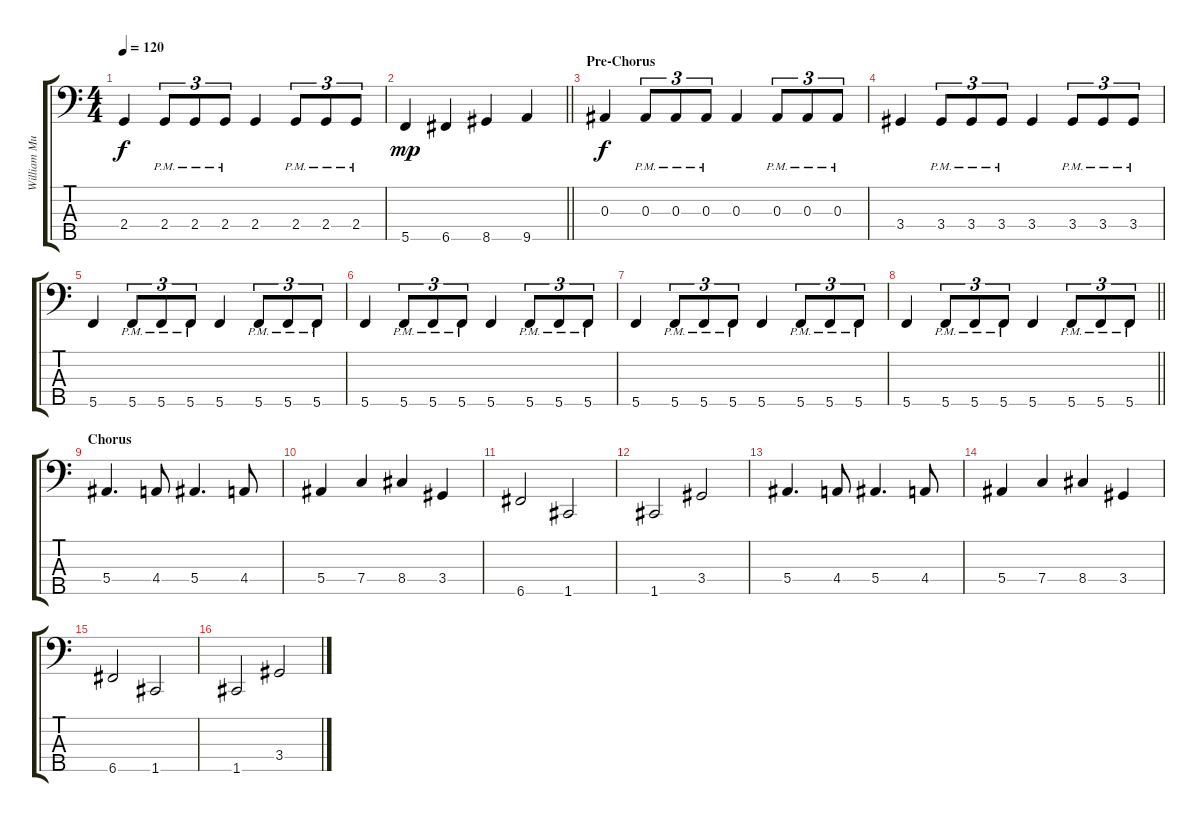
\track ("William Murderface" "William Mu") {instrument electricbassfinger}
\staff {score tabs}
\tuning (G2 Eb2 Bb1 F1 C1) {hide}
\ts (4 4)
\tempo 120
\clef f4
\ks c
2.4.4{dy f} 2.4{pm}.8{tu (3 2)} 2.4{pm}.8{tu (3 2)} 2.4{pm}.8{tu (3 2)} 2.4.4 2.4{pm}.8{tu (3 2)} 2.4{pm}.8{tu (3 2)} 2.4{pm}.8{tu (3 2)} |
\barLineRight lightlight
5.5.4{dy mp} 6.5.4 8.5.4 9.5.4 |
\section ("" "Pre-Chorus")
0.3.4{dy f} 0.3{pm}.8{tu (3 2)} 0.3{pm}.8{tu (3 2)} 0.3{pm}.8{tu (3 2)} 0.3.4 0.3{pm}.8{tu (3 2)} 0.3{pm}.8{tu (3 2)} 0.3{pm}.8{tu (3 2)} |
3.4.4 3.4{pm}.8{tu (3 2)} 3.4{pm}.8{tu (3 2)} 3.4{pm}.8{tu (3 2)} 3.4.4 3.4{pm}.8{tu (3 2)} 3.4{pm}.8{tu (3 2)} 3.4{pm}.8{tu (3 2)} |
5.5.4 5.5{pm}.8{tu (3 2)} 5.5{pm}.8{tu (3 2)} 5.5{pm}.8{tu (3 2)} 5.5.4 5.5{pm}.8{tu (3 2)} 5.5{pm}.8{tu (3 2)} 5.5{pm}.8{tu (3 2)} |
5.5.4 5.5{pm}.8{tu (3 2)} 5.5{pm}.8{tu (3 2)} 5.5{pm}.8{tu (3 2)} 5.5.4 5.5{pm}.8{tu (3 2)} 5.5{pm}.8{tu (3 2)} 5.5{pm}.8{tu (3 2)} |
5.5.4 5.5{pm}.8{tu (3 2)} 5.5{pm}.8{tu (3 2)} 5.5{pm}.8{tu (3 2)} 5.5.4 5.5{pm}.8{tu (3 2)} 5.5{pm}.8{tu (3 2)} 5.5{pm}.8{tu (3 2)} |
\barLineRight lightlight
5.5.4 5.5{pm}.8{tu (3 2)} 5.5{pm}.8{tu (3 2)} 5.5{pm}.8{tu (3 2)} 5.5.4 5.5{pm}.8{tu (3 2)} 5.5{pm}.8{tu (3 2)} 5.5{pm}.8{tu (3 2)} |
\section ("" "Chorus")
5.4.4{d} 4.4.8 5.4.4{d} 4.4.8 |
5.4.4 7.4.4 8.4.4 3.4.4 |
6.5.2 1.5.2 |
1.5.2 3.4.2 |
5.4.4{d} 4.4.8 5.4.4{d} 4.4.8 |
5.4.4 7.4.4 8.4.4 3.4.4 |
6.5.2 1.5.2 |
1.5.2 3.4.2
